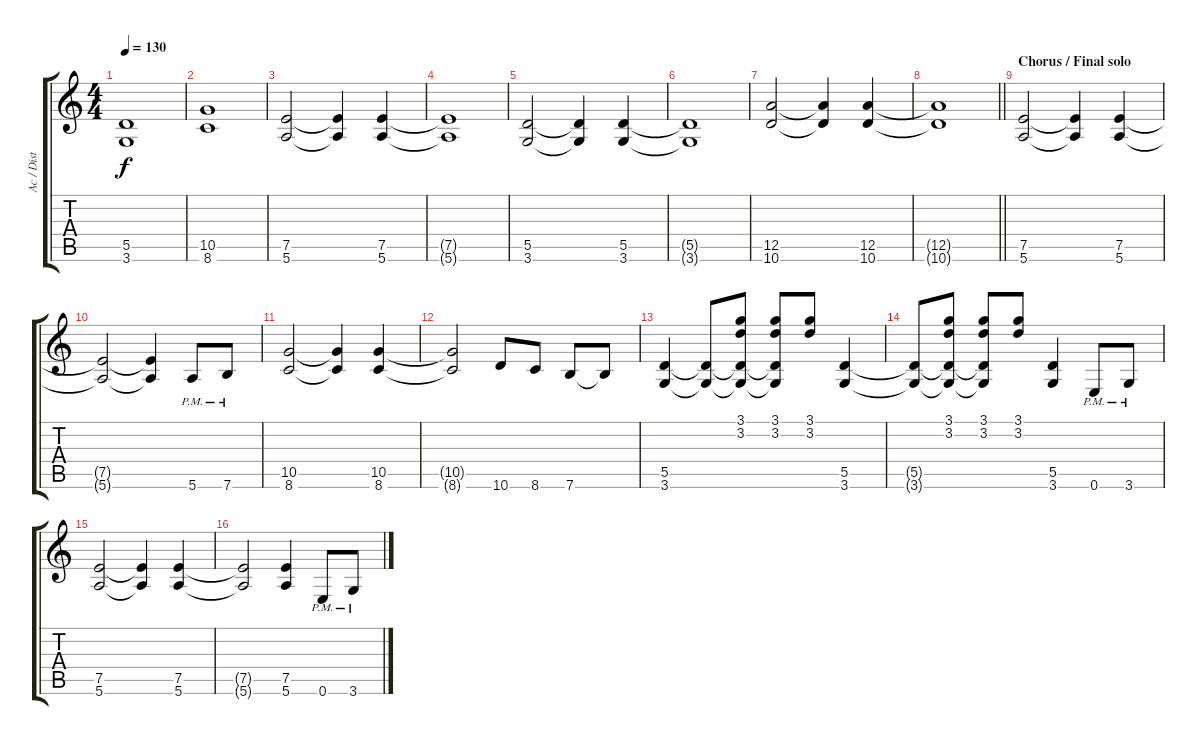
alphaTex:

\track ("Ac / Dist" "Ac / Dist") {instrument acousticguitarsteel}
\staff {score tabs}
\tuning (E4 B3 G3 D3 A2 E2) {hide}
\ts (4 4)
\tempo 130
\clef g2
\ks c
(5.5 3.6).1{dy f} |
(10.5 8.6).1 |
(7.5 5.6).2 (7.5{t} 5.6{t}).4 (7.5 5.6).4 |
(7.5{t} 5.6{t}).1 |
(5.5 3.6).2 (5.5{t} 3.6{t}).4 (5.5 3.6).4 |
(5.5{t} 3.6{t}).1 |
(12.5 10.6).2 (12.5{t} 10.6{t}).4 (12.5 10.6).4 |
\barLineRight lightlight
(12.5{t} 10.6{t}).1 |
\section ("" "Chorus / Final solo")
(7.5 5.6).2{volume 13 instrument distortionguitar} (7.5{t} 5.6{t}).4 (7.5 5.6).4 |
(7.5{t} 5.6{t}).2 (7.5{t} 5.6{t}).4 5.6{pm}.8 7.6{pm}.8 |
(10.5 8.6).2 (10.5{t} 8.6{t}).4 (10.5 8.6).4 |
(10.5{t} 8.6{t}).2 10.6.8 8.6.8 7.6.8 7.6{t}.8 |
(5.5 3.6).4 (5.5{t} 3.6{t}).8 (3.1 3.2 5.5{t} 3.6{t}).8 (3.1 3.2 5.5{t} 3.6{t}).8 (3.1 3.2).8 (5.5 3.6).4 |
(5.5{t} 3.6{t}).8 (3.1 3.2 5.5{t} 3.6{t}).8 (3.1 3.2 5.5{t} 3.6{t}).8 (3.1 3.2).8 (5.5 3.6).4 0.6{pm}.8 3.6{pm}.8 |
(7.5 5.6).2 (7.5{t} 5.6{t}).4 (7.5 5.6).4 |
(7.5{t} 5.6{t}).2 (7.5 5.6).4 0.6{pm}.8 3.6{pm}.8
